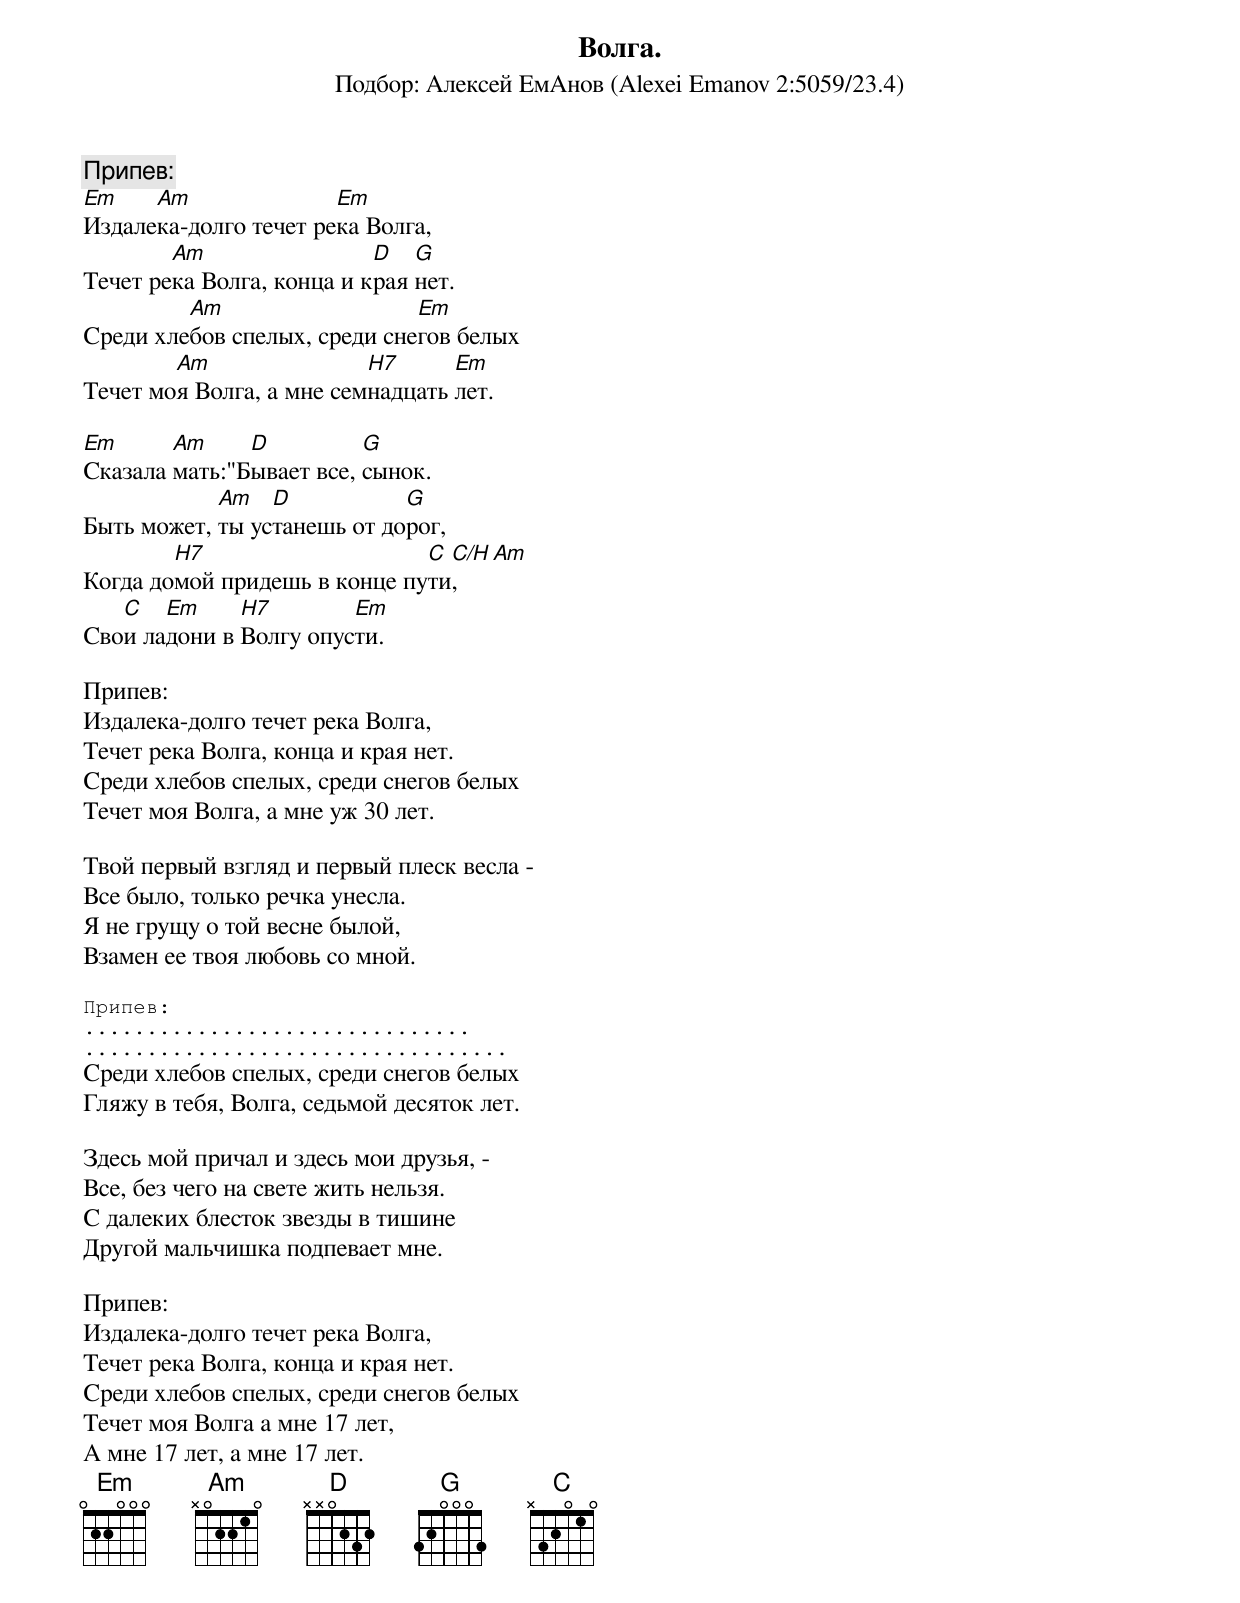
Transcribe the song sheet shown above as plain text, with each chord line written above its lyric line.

             Волга.
Подбор: Алексей ЕмАнов (Alexei Emanov 2:5059/23.4)

Припев:
Em    Am               Em
Издалека-долго течет река Волга,
        Am                 D   G
Течет река Волга, конца и края нет.
         Am                   Em
Среди хлебов спелых, среди снегов белых
        Am                H7      Em
Течет моя Волга, а мне семнадцать лет.

Em      Am     D          G
Сказала мать:"Бывает все, сынок.
            Am   D           G
Быть может, ты устанешь от дорог,
        H7                    C C/H Am
Когда домой придешь в конце пути,
   C   Em     H7        Em
Свои ладони в Волгу опусти.

Припев:
Издалека-долго течет река Волга,
Течет река Волга, конца и края нет.
Среди хлебов спелых, среди снегов белых
Течет моя Волга, а мне уж 30 лет.

Твой первый взгляд и первый плеск весла -
Все было, только речка унесла.
Я не грущу о той весне былой,
Взамен ее твоя любовь со мной.

Припев:
...............................
..................................
Среди хлебов спелых, среди снегов белых
Гляжу в тебя, Волга, седьмой десяток лет.

Здесь мой причал и здесь мои друзья, -
Все, без чего на свете жить нельзя.
С далеких блесток звезды в тишине
Другой мальчишка подпевает мне.

Припев:
Издалека-долго течет река Волга,
Течет река Волга, конца и края нет.
Среди хлебов спелых, среди снегов белых
Течет моя Волга а мне 17 лет,
А мне 17 лет, а мне 17 лет.
